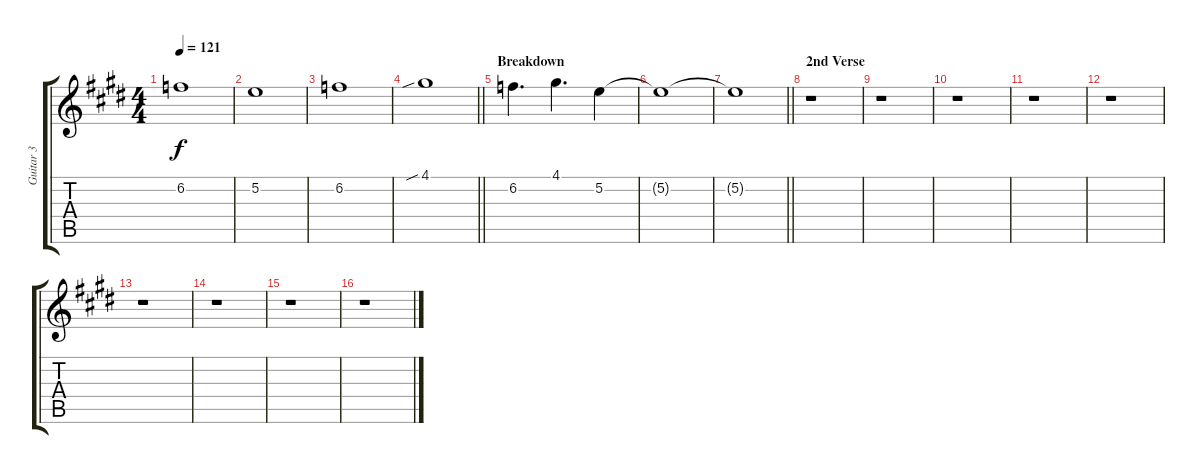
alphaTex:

\track ("Guitar 3" "Guitar 3") {instrument distortionguitar}
\staff {score tabs}
\tuning (E4 B3 G3 D3 A2 D2) {hide}
\ts (4 4)
\tempo 121
\clef g2
\ks c#minor
6.2.1{dy f} |
5.2.1 |
6.2.1 |
\barLineRight lightlight
4.1{sib}.1 |
\section ("" "Breakdown")
6.2.4{d} 4.1.4{d} 5.2.4 |
5.2{t}.1 |
\barLineRight lightlight
5.2{t}.1 |
\section ("" "2nd Verse")
r.1 |
r.1 |
r.1 |
r.1 |
r.1 |
r.1 |
r.1 |
r.1 |
r.1
